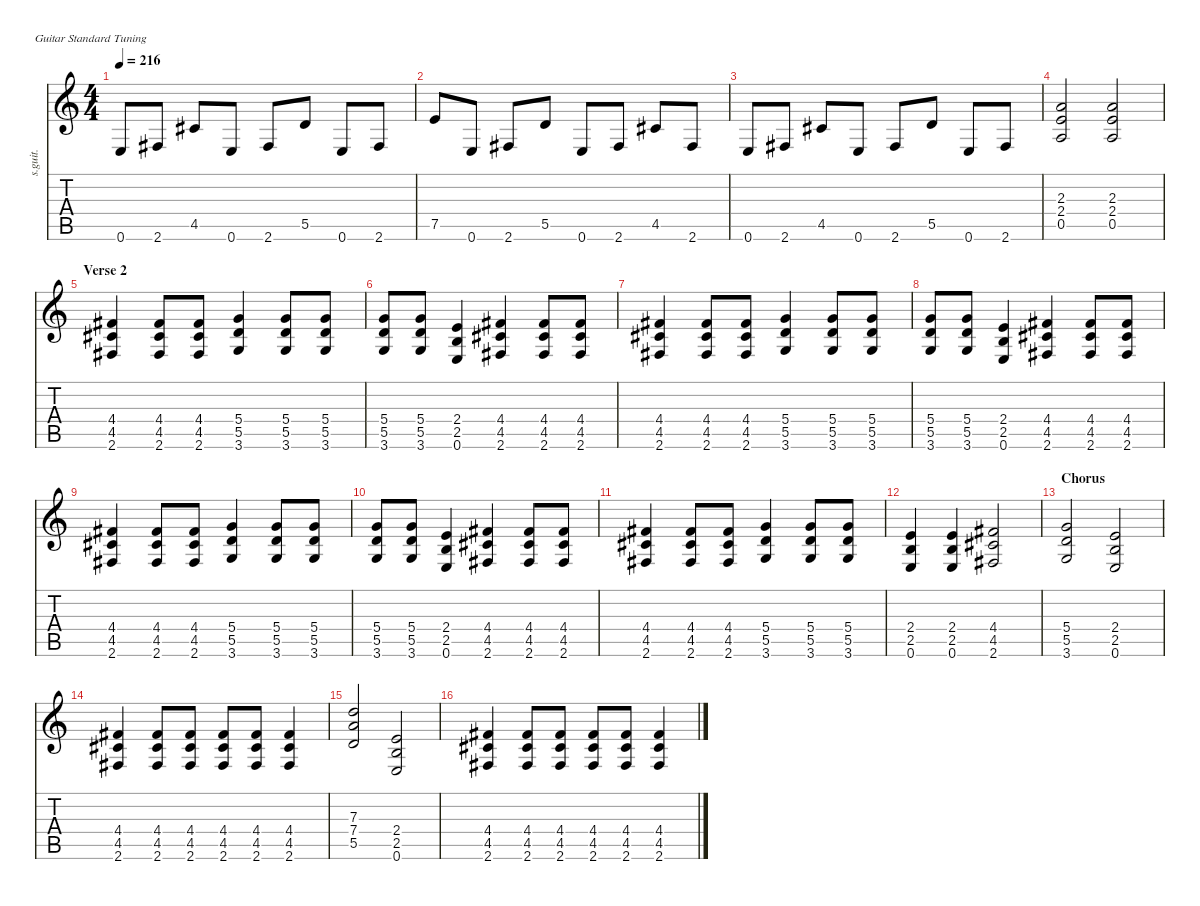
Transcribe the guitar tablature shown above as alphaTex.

\defaultSystemsLayout 4
\hideDynamics
\bracketExtendMode nobrackets
\track ("Wayne Gretsky | Rhythm Guitar" "s.guit.") {instrument distortionguitar}
\staff {score tabs}
\tuning (E4 B3 G3 D3 A2 E2)
\ts (4 4)
\tempo 216
\clef g2
\ks c
0.6.8{dy f} 2.6{acc #}.8 4.5{acc #}.8 0.6.8 2.6{acc #}.8 5.5.8 0.6.8 2.6{acc #}.8 |
7.5.8 0.6.8 2.6{acc #}.8 5.5.8 0.6.8 2.6{acc #}.8 4.5{acc #}.8 2.6{acc #}.8 |
0.6.8 2.6{acc #}.8 4.5{acc #}.8 0.6.8 2.6{acc #}.8 5.5.8 0.6.8 2.6{acc #}.8 |
(2.3 2.4 0.5).2 (2.3 2.4 0.5).2 |
\section ("" "Verse 2")
(4.4{acc #} 4.5{acc #} 2.6{acc #}).4 (4.4{acc #} 4.5{acc #} 2.6{acc #}).8 (4.4{acc #} 4.5{acc #} 2.6{acc #}).8 (5.4 5.5 3.6).4 (5.4 5.5 3.6).8 (5.4 5.5 3.6).8 |
(5.4 5.5 3.6).8 (5.4 5.5 3.6).8 (2.4 2.5 0.6).4 (4.4{acc #} 4.5{acc #} 2.6{acc #}).4 (4.4{acc #} 4.5{acc #} 2.6{acc #}).8 (4.4{acc #} 4.5{acc #} 2.6{acc #}).8 |
(4.4{acc #} 4.5{acc #} 2.6{acc #}).4 (4.4{acc #} 4.5{acc #} 2.6{acc #}).8 (4.4{acc #} 4.5{acc #} 2.6{acc #}).8 (5.4 5.5 3.6).4 (5.4 5.5 3.6).8 (5.4 5.5 3.6).8 |
(5.4 5.5 3.6).8 (5.4 5.5 3.6).8 (2.4 2.5 0.6).4 (4.4{acc #} 4.5{acc #} 2.6{acc #}).4 (4.4{acc #} 4.5{acc #} 2.6{acc #}).8 (4.4{acc #} 4.5{acc #} 2.6{acc #}).8 |
(4.4{acc #} 4.5{acc #} 2.6{acc #}).4 (4.4{acc #} 4.5{acc #} 2.6{acc #}).8 (4.4{acc #} 4.5{acc #} 2.6{acc #}).8 (5.4 5.5 3.6).4 (5.4 5.5 3.6).8 (5.4 5.5 3.6).8 |
(5.4 5.5 3.6).8 (5.4 5.5 3.6).8 (2.4 2.5 0.6).4 (4.4{acc #} 4.5{acc #} 2.6{acc #}).4 (4.4{acc #} 4.5{acc #} 2.6{acc #}).8 (4.4{acc #} 4.5{acc #} 2.6{acc #}).8 |
(4.4{acc #} 4.5{acc #} 2.6{acc #}).4 (4.4{acc #} 4.5{acc #} 2.6{acc #}).8 (4.4{acc #} 4.5{acc #} 2.6{acc #}).8 (5.4 5.5 3.6).4 (5.4 5.5 3.6).8 (5.4 5.5 3.6).8 |
(2.4 2.5 0.6).4 (2.4 2.5 0.6).4 (4.4{acc #} 4.5{acc #} 2.6{acc #}).2 |
\section ("" "Chorus")
(5.4 5.5 3.6).2 (2.4 2.5 0.6).2 |
(4.4{acc #} 4.5{acc #} 2.6{acc #}).4 (4.4{acc #} 4.5{acc #} 2.6{acc #}).8 (4.4{acc #} 4.5{acc #} 2.6{acc #}).8 (4.4{acc #} 4.5{acc #} 2.6{acc #}).8 (4.4{acc #} 4.5{acc #} 2.6{acc #}).8 (4.4{acc #} 4.5{acc #} 2.6{acc #}).4 |
(7.3 7.4 5.5).2 (2.4 2.5 0.6).2 |
(4.4{acc #} 4.5{acc #} 2.6{acc #}).4 (4.4{acc #} 4.5{acc #} 2.6{acc #}).8 (4.4{acc #} 4.5{acc #} 2.6{acc #}).8 (4.4{acc #} 4.5{acc #} 2.6{acc #}).8 (4.4{acc #} 4.5{acc #} 2.6{acc #}).8 (4.4{acc #} 4.5{acc #} 2.6{acc #}).4
